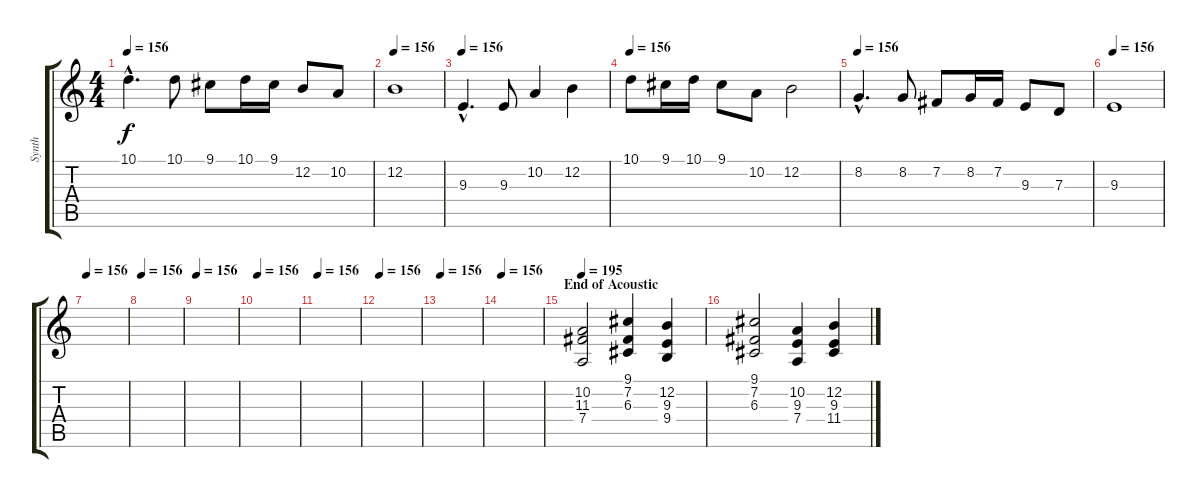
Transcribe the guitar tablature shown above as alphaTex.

\track ("Synth" "Synth") {instrument stringensemble1}
\staff {score tabs}
\tuning (E4 B3 G3 D3 A2 E2) {hide}
\ts (4 4)
\tempo 156
\clef g2
\ks c
10.1{hac}.4{d dy f instrument flute} 10.1.8 9.1.8 10.1.16 9.1.16 12.2.8 10.2.8 |
\tempo 156
12.2.1 |
\tempo 156
9.3{hac}.4{d instrument flute} 9.3.8 10.2.4 12.2.4 |
\tempo 156
10.1.8 9.1.16 10.1.16 9.1.8 10.2.8 12.2.2 |
\tempo 156
8.2{hac}.4{d instrument flute} 8.2.8 7.2.8 8.2.16 7.2.16 9.3.8 7.3.8 |
\tempo 156
9.3.1 |
\tempo 156
|
\tempo 156
|
\tempo 156
|
\tempo 156
|
\tempo 156
|
\tempo 156
|
\tempo 156
|
\tempo 156
|
\section ("" "End of Acoustic")
\tempo 195
(10.2 11.3 7.4).2{volume 10 instrument stringensemble1} (9.1 7.2 6.3).4 (12.2 9.3 9.4).4 |
(9.1 7.2 6.3).2 (10.2 9.3 7.4).4 (12.2 9.3 11.4).4
